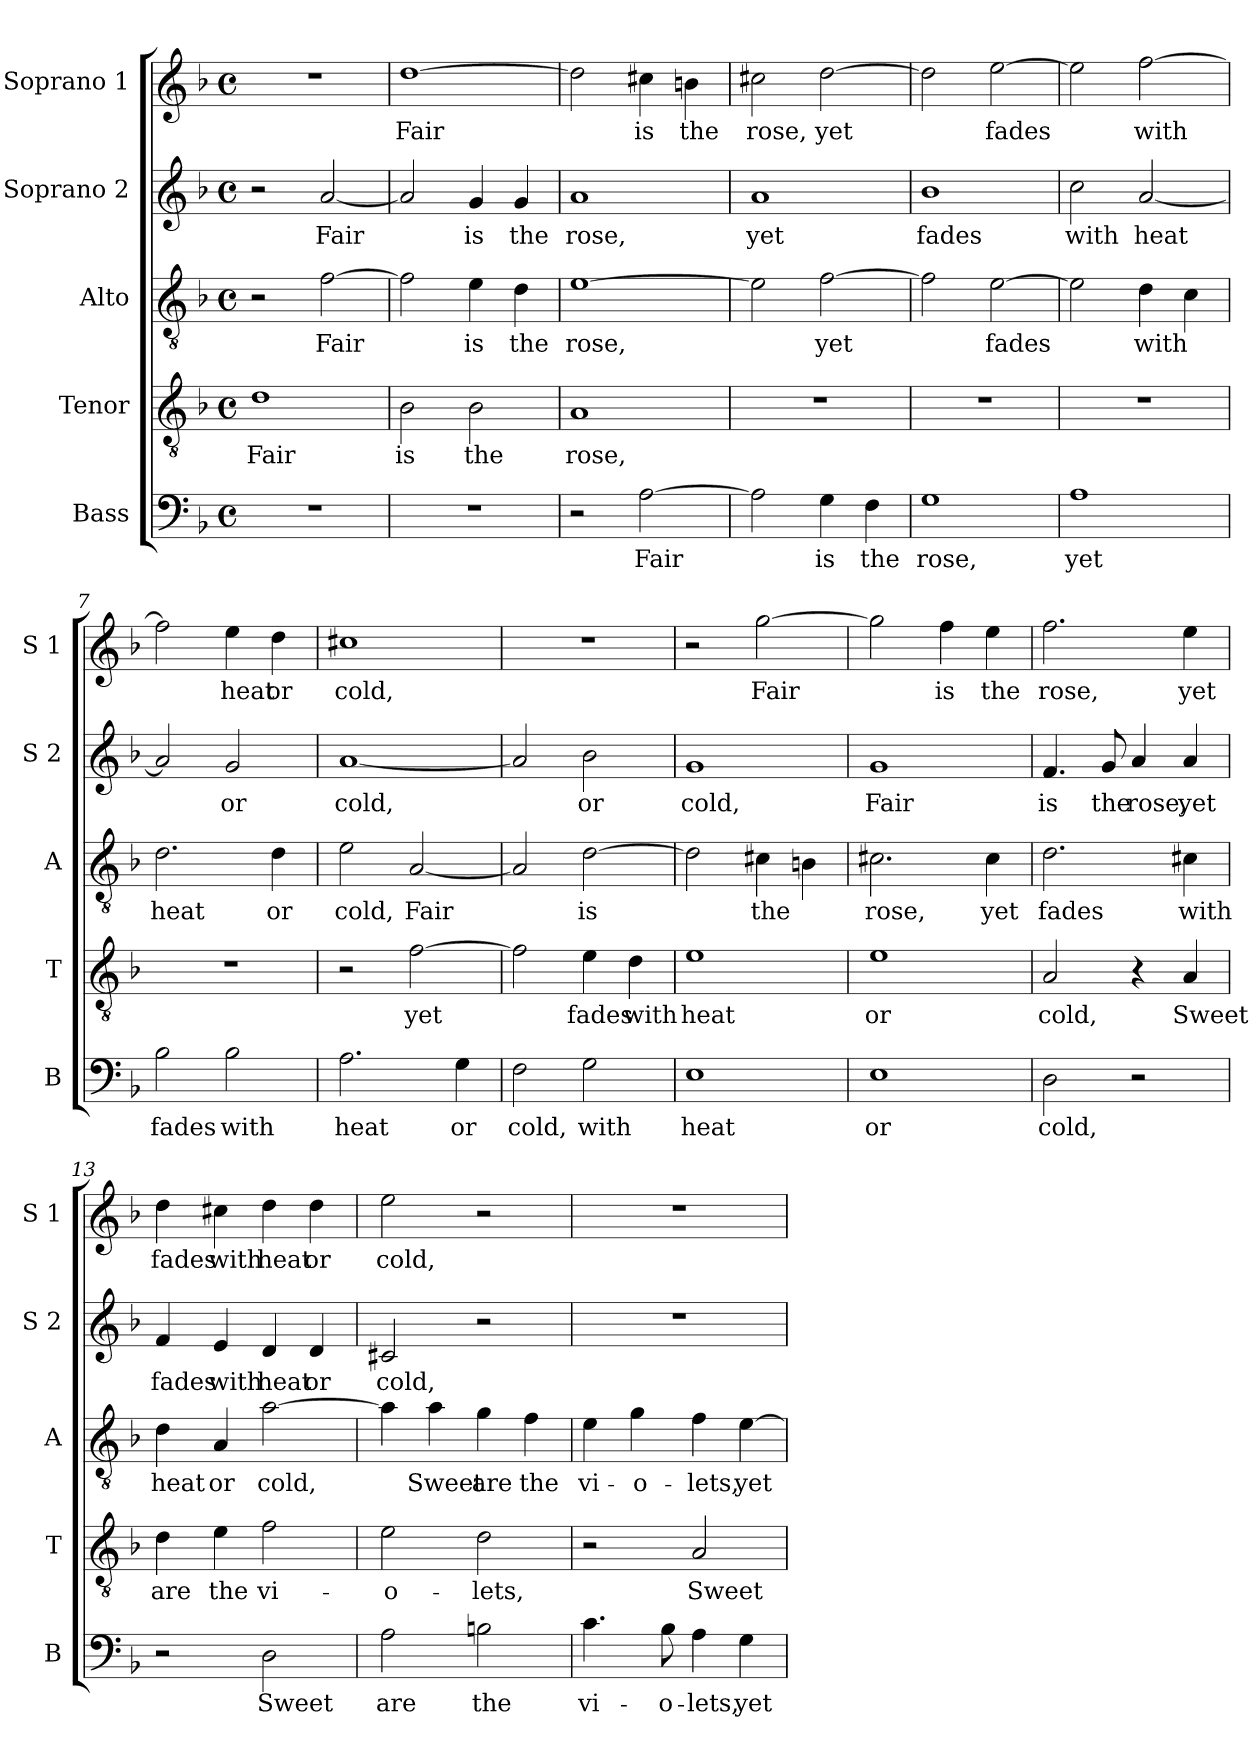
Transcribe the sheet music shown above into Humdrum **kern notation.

**kern	**text	**kern	**text	**kern	**text	**kern	**text	**kern	**text
*part5	*part5	*part4	*part4	*part3	*part3	*part2	*part2	*part1	*part1
*staff5	*staff5	*staff4	*staff4	*staff3	*staff3	*staff2	*staff2	*staff1	*staff1
*I"Bass	*	*I"Tenor	*	*I"Alto	*	*I"Soprano 2	*	*I"Soprano 1	*
*I'B	*	*I'T	*	*I'A	*	*I'S 2	*	*I'S 1	*
*clefF4	*	*clefGv2	*	*clefGv2	*	*clefG2	*	*clefG2	*
*k[b-]	*	*k[b-]	*	*k[b-]	*	*k[b-]	*	*k[b-]	*
*F:	*	*F:	*	*F:	*	*F:	*	*F:	*
*M4/4	*	*M4/4	*	*M4/4	*	*M4/4	*	*M4/4	*
*met(c)	*	*met(c)	*	*met(c)	*	*met(c)	*	*met(c)	*
=1	=1	=1	=1	=1	=1	=1	=1	=1	=1
1r	.	1d	Fair	2r	.	2r	.	1r	.
.	.	.	.	[2f\	Fair	[2a/	Fair	.	.
=2	=2	=2	=2	=2	=2	=2	=2	=2	=2
1r	.	2B-\	is	2f\]	.	2a/]	.	[1dd	Fair
.	.	2B-\	the	4e\	is	4g/	is	.	.
.	.	.	.	4d\	the	4g/	the	.	.
=3	=3	=3	=3	=3	=3	=3	=3	=3	=3
2r	.	1A	rose,	[1e	rose,	1a	rose,	2dd\]	.
[2A\	Fair	.	.	.	.	.	.	4cc#X\	is
.	.	.	.	.	.	.	.	4bn\	the
=4	=4	=4	=4	=4	=4	=4	=4	=4	=4
2A\]	.	1r	.	2e\]	.	1a	yet	2cc#X\	rose,
4G\	is	.	.	[2f\	yet	.	.	[2dd\	yet
4F\	the	.	.	.	.	.	.	.	.
=5	=5	=5	=5	=5	=5	=5	=5	=5	=5
1G	rose,	1r	.	2f\]	.	1b-	fades	2dd\]	.
.	.	.	.	[2e\	fades	.	.	[2ee\	fades
=6	=6	=6	=6	=6	=6	=6	=6	=6	=6
1A	yet	1r	.	2e\]	.	2cc\	with	2ee\]	.
.	.	.	.	4d\	with	[2a/	heat	[2ff\	with
.	.	.	.	4c\	.	.	.	.	.
!!LO:LB:g=z
=7	=7	=7	=7	=7	=7	=7	=7	=7	=7
2B-\	fades	1r	.	2.d\	heat	2a/]	.	2ff\]	.
2B-\	with	.	.	.	.	2g/	or	4ee\	heat
.	.	.	.	4d\	or	.	.	4dd\	or
=8	=8	=8	=8	=8	=8	=8	=8	=8	=8
2.A\	heat	2r	.	2e\	cold,	[1a	cold,	1cc#X	cold,
.	.	[2f\	yet	[2A/	Fair	.	.	.	.
4G\	or	.	.	.	.	.	.	.	.
=9	=9	=9	=9	=9	=9	=9	=9	=9	=9
2F\	cold,	2f\]	.	2A/]	.	2a/]	.	1r	.
2G\	with	4e\	fades	[2d\	is	2b-\	or	.	.
.	.	4d\	with	.	.	.	.	.	.
=10	=10	=10	=10	=10	=10	=10	=10	=10	=10
1E	heat	1e	heat	2d\]	.	1g	cold,	2r	.
.	.	.	.	4c#X\	the	.	.	[2gg\	Fair
.	.	.	.	4Bn\	.	.	.	.	.
=11	=11	=11	=11	=11	=11	=11	=11	=11	=11
1E	or	1e	or	2.c#X\	rose,	1g	Fair	2gg\]	.
.	.	.	.	.	.	.	.	4ff\	is
.	.	.	.	4c#\	yet	.	.	4ee\	the
=12	=12	=12	=12	=12	=12	=12	=12	=12	=12
2D\	cold,	2A/	cold,	2.d\	fades	4.f/	is	2.ff\	rose,
.	.	.	.	.	.	8g/	the	.	.
2r	.	4r	.	.	.	4a/	rose,	.	.
.	.	4A/	Sweet	4c#X\	with	4a/	yet	4ee\	yet
!!LO:PB:g=z
=13	=13	=13	=13	=13	=13	=13	=13	=13	=13
2r	.	4d\	are	4d\	heat	4f/	fades	4dd\	fades
.	.	4e\	the	4A/	or	4e/	with	4cc#X\	with
2D\	Sweet	2f\	vi-	[2a\	cold,	4d/	heat	4dd\	heat
.	.	.	.	.	.	4d/	or	4dd\	or
=14	=14	=14	=14	=14	=14	=14	=14	=14	=14
2A\	are	2e\	-o-	4a\]	.	2c#X/	cold,	2ee\	cold,
.	.	.	.	4a\	Sweet	.	.	.	.
2Bn\	the	2d\	-lets,	4g\	are	2r	.	2r	.
.	.	.	.	4f\	the	.	.	.	.
=15	=15	=15	=15	=15	=15	=15	=15	=15	=15
4.c\	vi-	2r	.	4e\	vi-	1r	.	1r	.
.	.	.	.	4g\	-o-	.	.	.	.
8B-\	-o-	.	.	.	.	.	.	.	.
4A\	-lets,	2A/	Sweet	4f\	-lets,	.	.	.	.
4G\	yet	.	.	[4e\	yet	.	.	.	.
=	=	=	=	=	=	=	=	=	=
*-	*-	*-	*-	*-	*-	*-	*-	*-	*-
